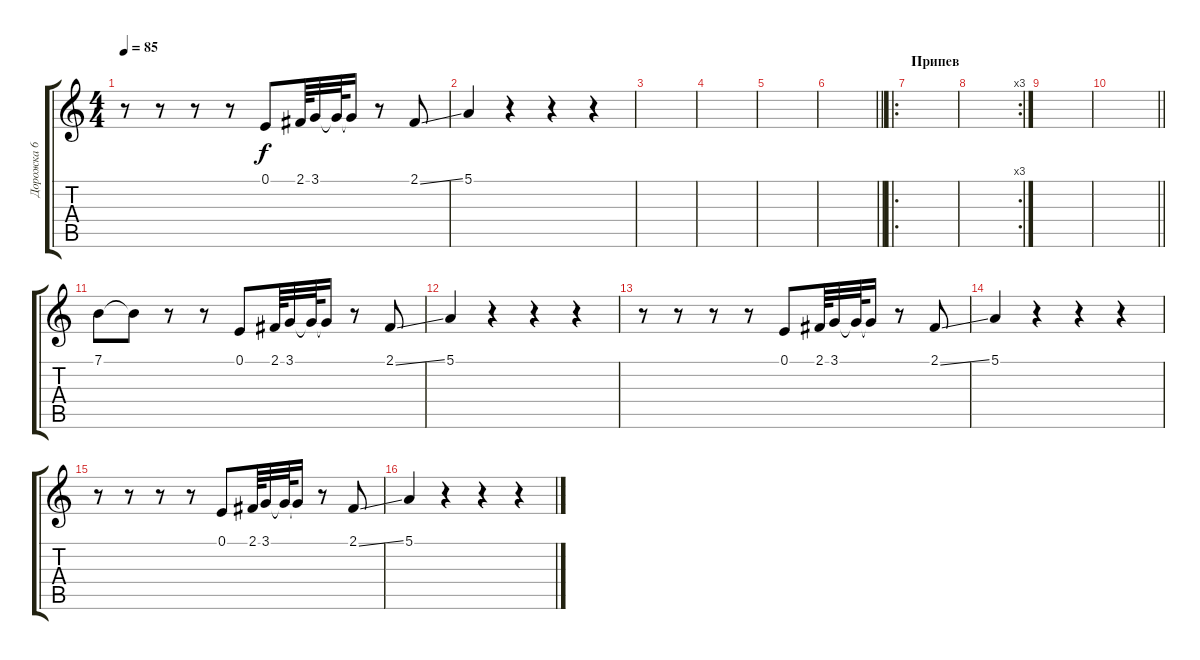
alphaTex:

\track ("Дорожка 6" "Дорожка 6") {instrument tenorsax}
\staff {score tabs}
\tuning (E4 B3 G3 D3 A2 E2) {hide}
\ts (4 4)
\tempo 85
\clef g2
\ks c
r.8{dy f} r.8 r.8 r.8 0.1.8 2.1.64 3.1.32 3.1{t}.64 3.1{t}.16 r.8 2.1{ss}.8 |
5.1.4 r.4 r.4 r.4 |
|
|
|
\barLineRight lightlight
|
\ro
\section ("" "Припев")
|
\rc 3
|
|
\barLineRight lightlight
|
7.1.8 7.1{t}.8 r.8 r.8 0.1.8 2.1.64 3.1.32 3.1{t}.64 3.1{t}.16 r.8 2.1{ss}.8 |
5.1.4 r.4 r.4 r.4 |
r.8 r.8 r.8 r.8 0.1.8 2.1.64 3.1.32 3.1{t}.64 3.1{t}.16 r.8 2.1{ss}.8 |
5.1.4 r.4 r.4 r.4 |
r.8 r.8 r.8 r.8 0.1.8 2.1.64 3.1.32 3.1{t}.64 3.1{t}.16 r.8 2.1{ss}.8 |
5.1.4 r.4 r.4 r.4
